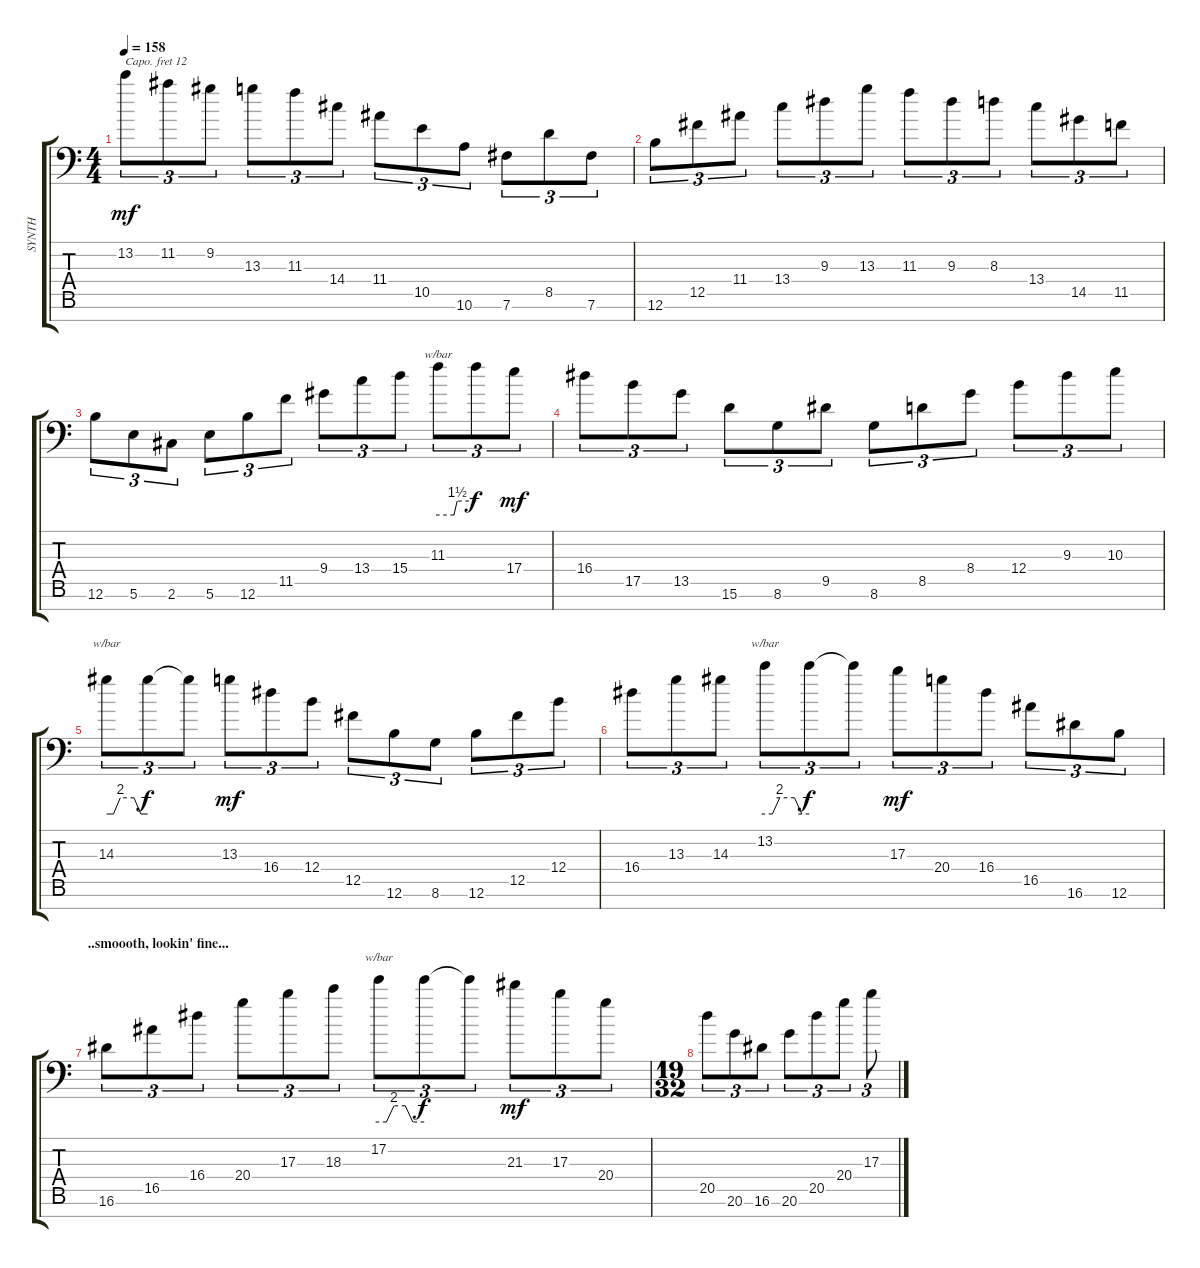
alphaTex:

\track ("SYNTH" "SYNTH") {instrument synthbrass2}
\staff {score tabs}
\capo 12
\tuning (Eb4 B3 Gb3 B2 Gb2 B1 B-1) {hide}
\ts (4 4)
\tempo 158
\clef f4
\ks c
13.2.8{tu (3 2) dy mf} 11.2.8{tu (3 2)} 9.2.8{tu (3 2)} 13.3.8{tu (3 2)} 11.3.8{tu (3 2)} 14.4.8{tu (3 2)} 11.4.8{tu (3 2)} 10.5.8{tu (3 2)} 10.6.8{tu (3 2)} 7.6.8{tu (3 2)} 8.5.8{tu (3 2)} 7.6.8{tu (3 2)} |
12.6.8{tu (3 2)} 12.5.8{tu (3 2)} 11.4.8{tu (3 2)} 13.4.8{tu (3 2)} 9.3.8{tu (3 2)} 13.3.8{tu (3 2)} 11.3.8{tu (3 2)} 9.3.8{tu (3 2)} 8.3.8{tu (3 2)} 13.4.8{tu (3 2)} 14.5.8{tu (3 2)} 11.5.8{tu (3 2)} |
12.6.8{tu (3 2)} 5.6.8{tu (3 2)} 2.6.8{tu (3 2)} 5.6.8{tu (3 2)} 12.6.8{tu (3 2)} 11.5.8{tu (3 2)} 9.4.8{tu (3 2)} 13.4.8{tu (3 2)} 15.4.8{tu (3 2)} 11.3.8{tu (3 2) tbe (custom default 0 0 25 0 30 6 60 6)} 11.3{t}.8{tu (3 2) dy f} 17.4.8{tu (3 2) dy mf} |
16.4.8{tu (3 2)} 17.5.8{tu (3 2)} 13.5.8{tu (3 2)} 15.6.8{tu (3 2)} 8.6.8{tu (3 2)} 9.5.8{tu (3 2)} 8.6.8{tu (3 2)} 8.5.8{tu (3 2)} 8.4.8{tu (3 2)} 12.4.8{tu (3 2)} 9.3.8{tu (3 2)} 10.3.8{tu (3 2)} |
14.3.8{tu (3 2) tbe (custom default 0 0 10 0 20 8 40 8 50 0 60 0)} 14.3{t}.8{tu (3 2) dy f} 14.3{t}.8{tu (3 2)} 13.3.8{tu (3 2) dy mf} 16.4.8{tu (3 2)} 12.4.8{tu (3 2)} 12.5.8{tu (3 2)} 12.6.8{tu (3 2)} 8.6.8{tu (3 2)} 12.6.8{tu (3 2)} 12.5.8{tu (3 2)} 12.4.8{tu (3 2)} |
16.4.8{tu (3 2)} 13.3.8{tu (3 2)} 14.3.8{tu (3 2)} 13.2.8{tu (3 2) tbe (custom default 0 0 10 0 20 8 40 8 50 0 60 0)} 13.2{t}.8{tu (3 2) dy f} 13.2{t}.8{tu (3 2)} 17.3.8{tu (3 2) dy mf} 20.4.8{tu (3 2)} 16.4.8{tu (3 2)} 16.5.8{tu (3 2)} 16.6.8{tu (3 2)} 12.6.8{tu (3 2)} |
\section ("" "..smoooth, lookin' fine...")
16.6.8{tu (3 2)} 16.5.8{tu (3 2)} 16.4.8{tu (3 2)} 20.4.8{tu (3 2)} 17.3.8{tu (3 2)} 18.3.8{tu (3 2)} 17.2.8{tu (3 2) tbe (custom default 0 0 10 0 20 8 35 8 45 0 60 0)} 17.2{t}.8{tu (3 2) dy f} 17.2{t}.8{tu (3 2)} 21.3.8{tu (3 2) dy mf} 17.3.8{tu (3 2)} 20.4.8{tu (3 2)} |
\ts (19 32)
20.5.8{tu (3 2)} 20.6.8{tu (3 2)} 16.6.8{tu (3 2)} 20.6.8{tu (3 2)} 20.5.8{tu (3 2)} 20.4.8{tu (3 2)} 17.3.8{tu (3 2)}
